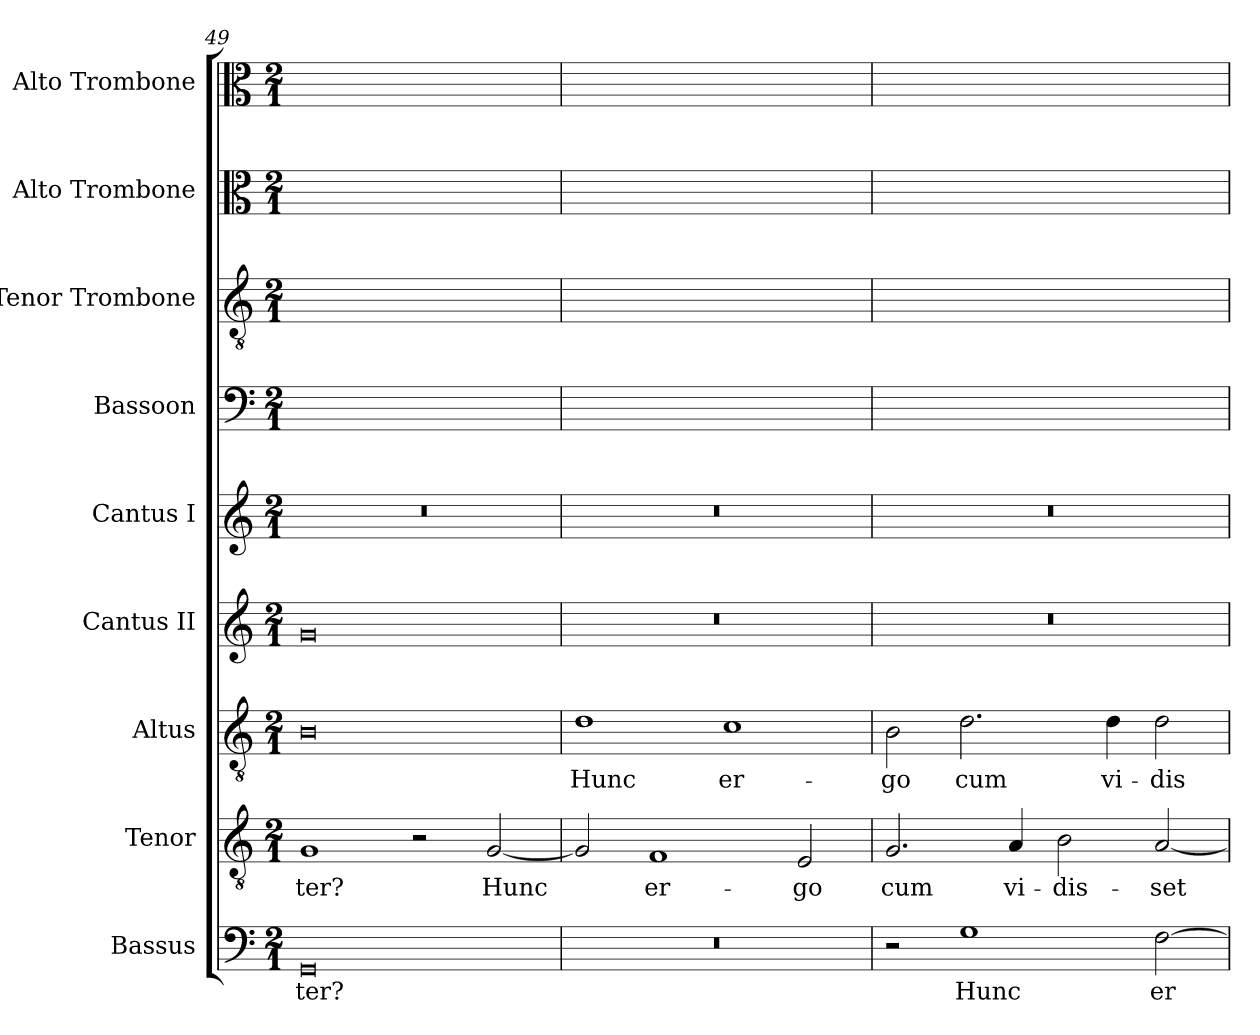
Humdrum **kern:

**kern	**text	**kern	**text	**kern	**text	**kern	**text	**kern	**kern	**text	**kern	**text	**kern	**text	**kern
*part9	*part9	*part8	*part8	*part7	*part7	*part6	*part6	*part5	*part4	*part4	*part3	*part3	*part2	*part2	*part1
*staff9	*staff9	*staff8	*staff8	*staff7	*staff7	*staff6	*staff6	*staff5	*staff4	*staff4	*staff3	*staff3	*staff2	*staff2	*staff1
*I"Bassus	*	*I"Tenor	*	*I"Altus	*	*I"Cantus II	*	*I"Cantus I	*I"Bassoon	*	*I"Tenor Trombone	*	*I"Alto Trombone	*	*I"Alto Trombone
*I'B.	*	*I'T.	*	*I'A.	*	*I'C.	*	*I'C.	*I'Bsn.	*	*I'Tbn.	*	*I'A. Tbn.	*	*I'A. Tbn.
!!LO:LB:g=z
*clefF4	*	*clefGv2	*	*clefGv2	*	*clefG2	*	*clefG2	*clefF4	*	*clefGv2	*	*clefC3	*	*clefC3
*	*	*ITrd7c12	*	*ITrd7c12	*	*	*	*	*	*	*	*	*	*	*
*k[]	*	*k[]	*	*k[]	*	*k[]	*	*k[]	*k[]	*	*k[]	*	*k[]	*	*k[]
*C:	*	*C:	*	*C:	*	*C:	*	*C:	*C:	*	*C:	*	*C:	*	*C:
*M2/1	*	*M2/1	*	*M2/1	*	*M2/1	*	*M2/1	*M2/1	*	*M2/1	*	*M2/1	*	*M2/1
=49	=49	=49	=49	=49	=49	=49	=49	=49	=49	=49	=49	=49	=49	=49	=49
!	!LO:LY:b	!	!LO:LY:b	!	!	!	!	!LO:N:vis=1	!	!	!	!	!	!	!
0GG	ter?	1GG	ter?	0BB	.	0g	.	0r	0GGyy	ter?	1GGyy	ter?	0gyy	.	0ryy
.	.	2r	.	.	.	.	.	.	.	.	2ryy	.	.	.	.
!	!	!	!LO:LY:b	!	!	!	!	!	!	!	!	!	!	!	!
.	.	[<2GG/	Hunc	.	.	.	.	.	.	.	[<2GG/yy	Hunc	.	.	.
=50	=50	=50	=50	=50	=50	=50	=50	=50	=50	=50	=50	=50	=50	=50	=50
!LO:N:vis=1	!	!	!	!	!LO:LY:b	!LO:N:vis=1	!	!LO:N:vis=1	!	!	!	!	!	!	!
0r	.	2GG/]	.	1D	Hunc	0r	.	0r	0ryy	.	2GG/yy]	.	0ryy	.	0ryy
!	!	!	!LO:LY:b	!	!	!	!	!	!	!	!	!	!	!	!
.	.	1FF	er-	.	.	.	.	.	.	.	1FFyy	er-	.	.	.
!	!	!	!	!	!LO:LY:b	!	!	!	!	!	!	!	!	!	!
.	.	.	.	1C	er-	.	.	.	.	.	.	.	.	.	.
!	!	!	!LO:LY:b	!	!	!	!	!	!	!	!	!	!	!	!
.	.	2EE/	-go	.	.	.	.	.	.	.	2EE/yy	-go	.	.	.
=51	=51	=51	=51	=51	=51	=51	=51	=51	=51	=51	=51	=51	=51	=51	=51
!	!	!	!LO:LY:b	!	!LO:LY:b	!LO:N:vis=1	!	!LO:N:vis=1	!	!	!	!	!	!	!
2r	.	2.GG/	cum	2BB\	-go	0r	.	0r	2ryy	.	2.GG/yy	cum	0ryy	.	0ryy
!	!LO:LY:b	!	!	!	!LO:LY:b	!	!	!	!	!	!	!	!	!	!
1G	Hunc	.	.	2.D\	cum	.	.	.	1Gyy	Hunc	.	.	.	.	.
!	!	!	!LO:LY:b	!	!	!	!	!	!	!	!	!	!	!	!
.	.	4AA/	vi-	.	.	.	.	.	.	.	4AA/yy	vi-	.	.	.
!	!	!	!LO:LY:b	!	!	!	!	!	!	!	!	!	!	!	!
.	.	2BB\	-dis-	.	.	.	.	.	.	.	2BB/yy	-dis-	.	.	.
!	!	!	!	!	!LO:LY:b	!	!	!	!	!	!	!	!	!	!
.	.	.	.	4D\	vi-	.	.	.	.	.	.	.	.	.	.
!	!LO:LY:b	!	!LO:LY:b	!	!LO:LY:b	!	!	!	!	!	!	!	!	!	!
[>2F\	er-	[<2AA/	-set	2D\	-dis-	.	.	.	[>2F\yy	er-	[<2AA/yy	-set	.	.	.
=	=	=	=	=	=	=	=	=	=	=	=	=	=	=	=
*-	*-	*-	*-	*-	*-	*-	*-	*-	*-	*-	*-	*-	*-	*-	*-
